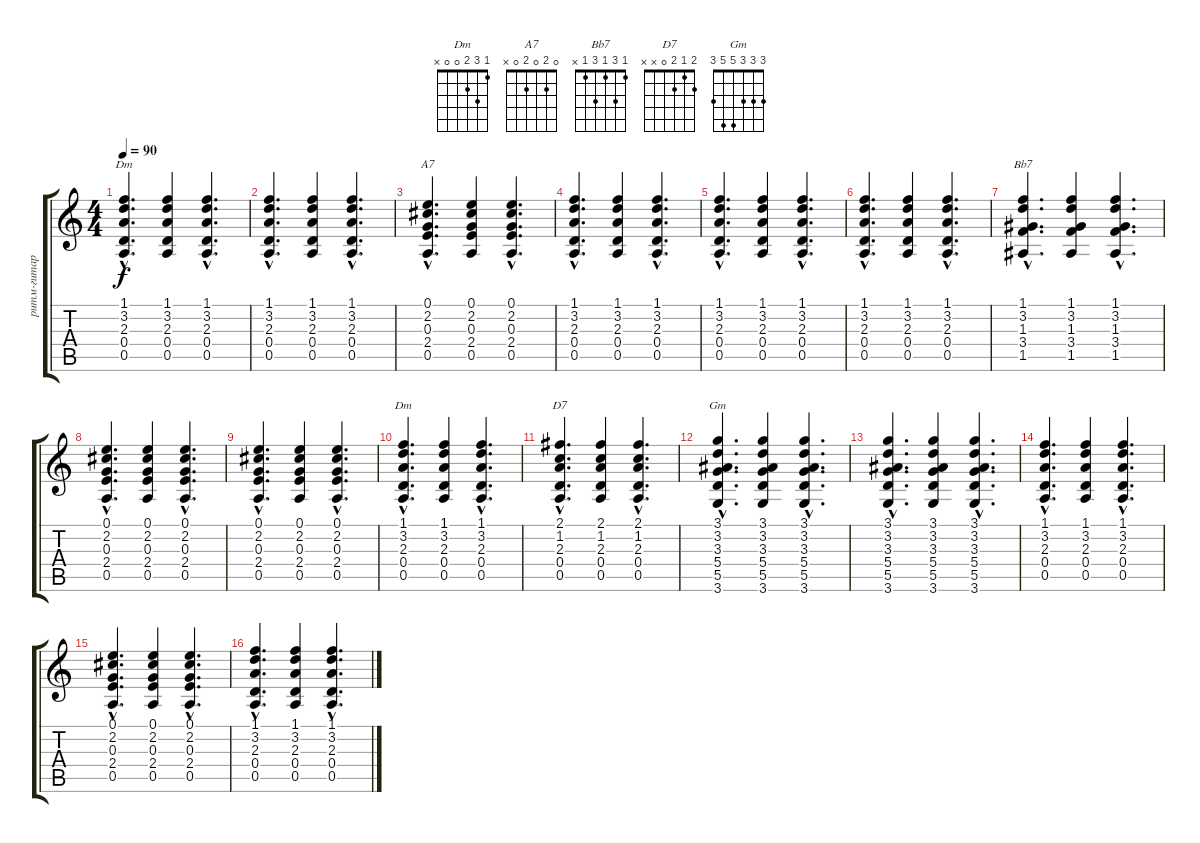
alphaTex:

\track ("ритм-гитара" "ритм-гитар") {instrument acousticguitarnylon}
\staff {score tabs}
\tuning (E4 B3 G3 D3 A2 E2) {hide}
\chord ("Dm" 1 3 2 0 x x)
\chord ("A7" 0 2 0 2 0 x)
\chord ("Bb7" 1 3 1 3 1 x)
\chord ("Dm" 1 3 2 0 0 x)
\chord ("D7" 2 1 2 0 x x)
\chord ("Gm" 3 3 3 5 5 3)
\ts (4 4)
\tempo 90
\clef g2
\ks c
(1.1{hac} 3.2{hac} 2.3{hac} 0.4{hac} 0.5{hac}).4{d ch "Dm" dy f instrument acousticguitarnylon} (1.1 3.2 2.3 0.4 0.5).4 (1.1{hac} 3.2{hac} 2.3{hac} 0.4{hac} 0.5{hac}).4{d} |
(1.1{hac} 3.2{hac} 2.3{hac} 0.4{hac} 0.5{hac}).4{d} (1.1 3.2 2.3 0.4 0.5).4 (1.1{hac} 3.2{hac} 2.3{hac} 0.4{hac} 0.5{hac}).4{d} |
(0.1{hac} 2.2{hac} 0.3{hac} 2.4{hac} 0.5{hac}).4{d ch "A7"} (0.1 2.2 0.3 2.4 0.5).4 (0.1{hac} 2.2{hac} 0.3{hac} 2.4{hac} 0.5{hac}).4{d} |
(1.1{hac} 3.2{hac} 2.3{hac} 0.4{hac} 0.5{hac}).4{d} (1.1 3.2 2.3 0.4 0.5).4 (1.1{hac} 3.2{hac} 2.3{hac} 0.4{hac} 0.5{hac}).4{d} |
(1.1{hac} 3.2{hac} 2.3{hac} 0.4{hac} 0.5{hac}).4{d} (1.1 3.2 2.3 0.4 0.5).4 (1.1{hac} 3.2{hac} 2.3{hac} 0.4{hac} 0.5{hac}).4{d} |
(1.1{hac} 3.2{hac} 2.3{hac} 0.4{hac} 0.5{hac}).4{d} (1.1 3.2 2.3 0.4 0.5).4 (1.1{hac} 3.2{hac} 2.3{hac} 0.4{hac} 0.5{hac}).4{d} |
(1.1{hac} 3.2{hac} 1.3{hac} 3.4{hac} 1.5{hac}).4{d ch "Bb7"} (1.1 3.2 1.3 3.4 1.5).4 (1.1{hac} 3.2{hac} 1.3{hac} 3.4{hac} 1.5{hac}).4{d} |
(0.1{hac} 2.2{hac} 0.3{hac} 2.4{hac} 0.5{hac}).4{d} (0.1 2.2 0.3 2.4 0.5).4 (0.1{hac} 2.2{hac} 0.3{hac} 2.4{hac} 0.5{hac}).4{d} |
(0.1{hac} 2.2{hac} 0.3{hac} 2.4{hac} 0.5{hac}).4{d} (0.1 2.2 0.3 2.4 0.5).4 (0.1{hac} 2.2{hac} 0.3{hac} 2.4{hac} 0.5{hac}).4{d} |
(1.1{hac} 3.2{hac} 2.3{hac} 0.4{hac} 0.5{hac}).4{d ch "Dm"} (1.1 3.2 2.3 0.4 0.5).4 (1.1{hac} 3.2{hac} 2.3{hac} 0.4{hac} 0.5{hac}).4{d} |
(2.1{hac} 1.2{hac} 2.3{hac} 0.4{hac} 0.5{hac}).4{d ch "D7"} (2.1 1.2 2.3 0.4 0.5).4 (2.1{hac} 1.2{hac} 2.3{hac} 0.4{hac} 0.5{hac}).4{d} |
(3.1{hac} 3.2{hac} 3.3{hac} 5.4{hac} 5.5{hac} 3.6{hac}).4{d ch "Gm"} (3.1 3.2 3.3 5.4 5.5 3.6).4 (3.1{hac} 3.2{hac} 3.3{hac} 5.4{hac} 5.5{hac} 3.6{hac}).4{d} |
(3.1{hac} 3.2{hac} 3.3{hac} 5.4{hac} 5.5{hac} 3.6{hac}).4{d} (3.1 3.2 3.3 5.4 5.5 3.6).4 (3.1{hac} 3.2{hac} 3.3{hac} 5.4{hac} 5.5{hac} 3.6{hac}).4{d} |
(1.1{hac} 3.2{hac} 2.3{hac} 0.4{hac} 0.5{hac}).4{d} (1.1 3.2 2.3 0.4 0.5).4 (1.1{hac} 3.2{hac} 2.3{hac} 0.4{hac} 0.5{hac}).4{d} |
(0.1{hac} 2.2{hac} 0.3{hac} 2.4{hac} 0.5{hac}).4{d} (0.1 2.2 0.3 2.4 0.5).4 (0.1{hac} 2.2{hac} 0.3{hac} 2.4{hac} 0.5{hac}).4{d} |
(1.1{hac} 3.2{hac} 2.3{hac} 0.4{hac} 0.5{hac}).4{d} (1.1 3.2 2.3 0.4 0.5).4 (1.1{hac} 3.2{hac} 2.3{hac} 0.4{hac} 0.5{hac}).4{d}
